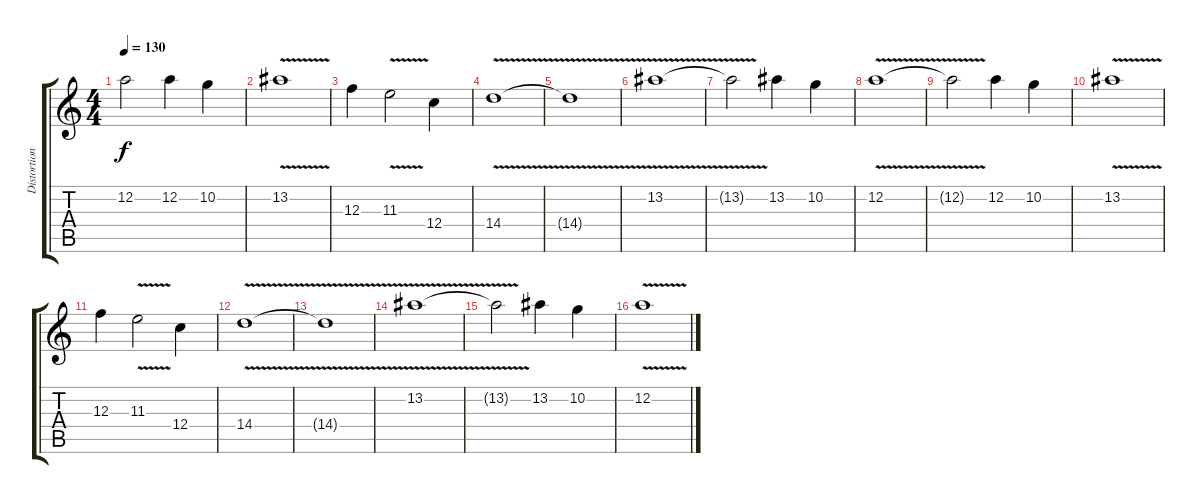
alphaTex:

\track ("Distortion Guitar" "Distortion") {instrument distortionguitar}
\staff {score tabs}
\tuning (D4 A3 F3 C3 G2 D2) {hide}
\ts (4 4)
\tempo 130
\clef g2
\ks c
12.2{t}.2{dy f} 12.2.4 10.2.4 |
13.2{v}.1 |
12.3.4 11.3{v}.2 12.4.4 |
14.4{v}.1 |
14.4{t}.1 |
13.2{v}.1 |
13.2{t}.2 13.2.4 10.2.4 |
12.2{v}.1 |
12.2{t}.2 12.2.4 10.2.4 |
13.2{v}.1 |
12.3.4 11.3{v}.2 12.4.4 |
14.4{v}.1 |
14.4{t}.1 |
13.2{v}.1 |
13.2{t}.2 13.2.4 10.2.4 |
12.2{v}.1
